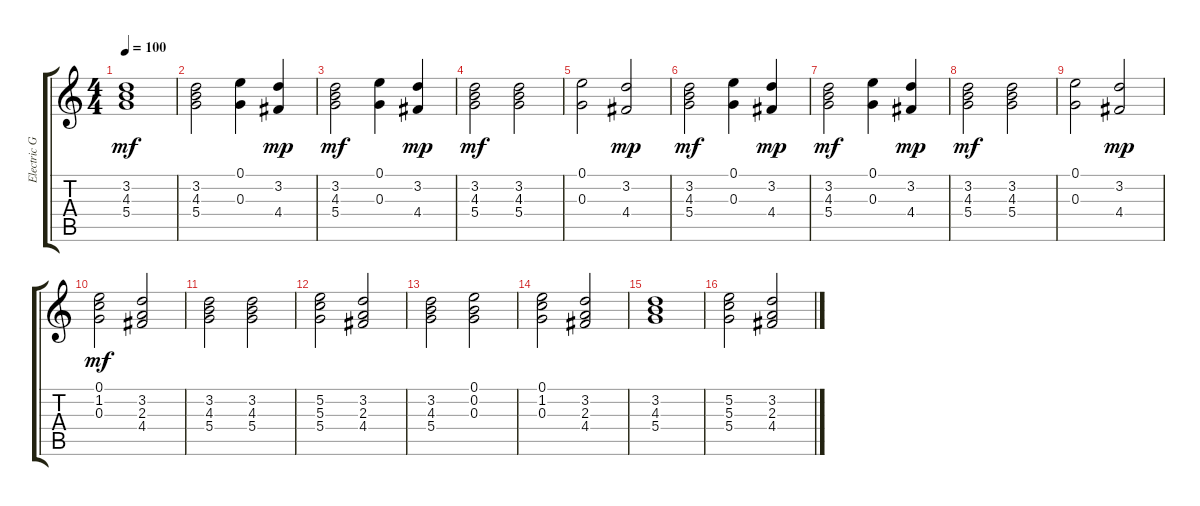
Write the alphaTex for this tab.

\track ("Electric Guitar" "Electric G") {instrument distortionguitar}
\staff {score tabs}
\tuning (E4 B3 G3 D3 A2 E2) {hide}
\ts (4 4)
\tempo 100
\clef g2
\ks c
(3.2 4.3 5.4).1{dy mf} |
(3.2 4.3 5.4).2 (0.1 0.3).4 (3.2 4.4).4{dy mp} |
(3.2 4.3 5.4).2{dy mf} (0.1 0.3).4 (3.2 4.4).4{dy mp} |
(3.2 4.3 5.4).2{dy mf} (3.2 4.3 5.4).2 |
(0.1 0.3).2 (3.2 4.4).2{dy mp} |
(3.2 4.3 5.4).2{dy mf} (0.1 0.3).4 (3.2 4.4).4{dy mp} |
(3.2 4.3 5.4).2{dy mf} (0.1 0.3).4 (3.2 4.4).4{dy mp} |
(3.2 4.3 5.4).2{dy mf} (3.2 4.3 5.4).2 |
(0.1 0.3).2 (3.2 4.4).2{dy mp} |
(0.1 1.2 0.3).2{dy mf} (3.2 2.3 4.4).2 |
(3.2 4.3 5.4).2 (3.2 4.3 5.4).2 |
(5.2 5.3 5.4).2 (3.2 2.3 4.4).2 |
(3.2 4.3 5.4).2 (0.1 0.2 0.3).2 |
(0.1 1.2 0.3).2 (3.2 2.3 4.4).2 |
(3.2 4.3 5.4).1 |
(5.2 5.3 5.4).2 (3.2 2.3 4.4).2
